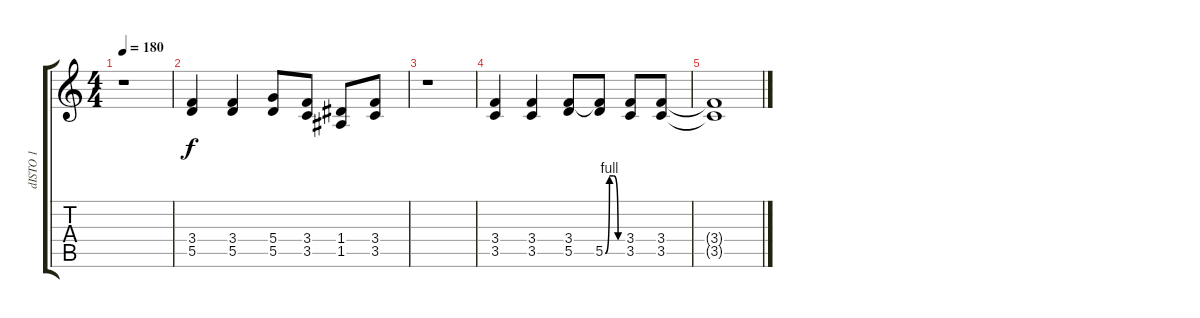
\track ("dISTO 1" "dISTO 1") {instrument distortionguitar}
\staff {score tabs}
\tuning (E4 B3 G3 D3 A2 E2) {hide}
\ts (4 4)
\tempo 180
\clef g2
\ks c
r.1{dy f} |
(3.4 5.5).4 (3.4 5.5).4 (5.4 5.5).8 (3.4 3.5).8 (1.4 1.5).8 (3.4 3.5).8 |
r.1 |
(3.4 3.5).4 (3.4 3.5).4 (3.4 5.5).8 (3.4{t} 5.5{be (custom 0 0 15 4 30 4 45 0 60 0)}).8 (3.4 3.5).8 (3.4 3.5).8{volume 3} |
(3.4{t} 3.5{t}).1
